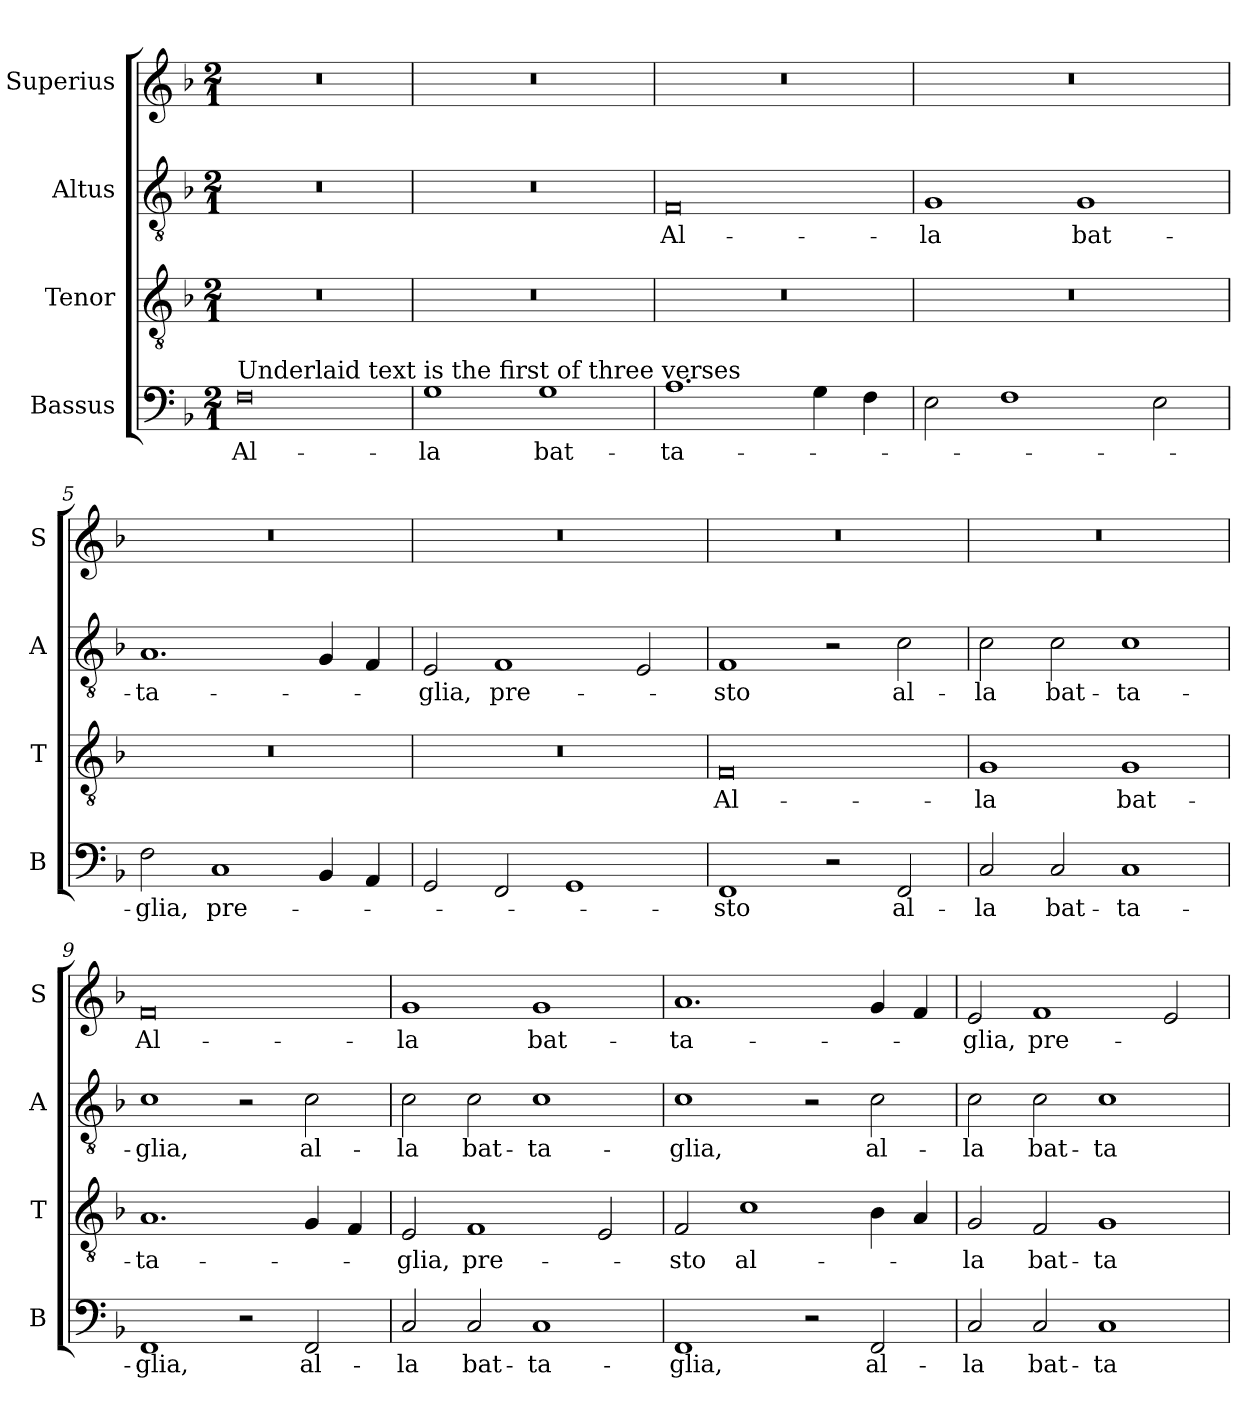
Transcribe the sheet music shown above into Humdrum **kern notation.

**kern	**text	**kern	**text	**kern	**text	**kern	**text
*part4	*part4	*part3	*part3	*part2	*part2	*part1	*part1
*staff4	*staff4	*staff3	*staff3	*staff2	*staff2	*staff1	*staff1
*I"Bassus	*	*I"Tenor	*	*I"Altus	*	*I"Superius	*
*I'B	*	*I'T	*	*I'A	*	*I'S	*
*clefF4	*	*clefGv2	*	*clefGv2	*	*clefG2	*
*k[b-]	*	*k[b-]	*	*k[b-]	*	*k[b-]	*
*M2/1	*	*M2/1	*	*M2/1	*	*M2/1	*
=1	=1	=1	=1	=1	=1	=1	=1
!LO:TX:a:t=Underlaid text is the first of three verses	!	!	!	!	!	!	!
0F	Al-	0r	.	0r	.	0r	.
=2	=2	=2	=2	=2	=2	=2	=2
1G	-la	0r	.	0r	.	0r	.
1G	bat-	.	.	.	.	.	.
=3	=3	=3	=3	=3	=3	=3	=3
1.A	-ta-	0r	.	0F	Al-	0r	.
4G	.	.	.	.	.	.	.
4F	.	.	.	.	.	.	.
=4	=4	=4	=4	=4	=4	=4	=4
2E	.	0r	.	1G	-la	0r	.
1F	.	.	.	.	.	.	.
.	.	.	.	1G	bat-	.	.
2E	.	.	.	.	.	.	.
=5	=5	=5	=5	=5	=5	=5	=5
2F	-glia,	0r	.	1.A	-ta-	0r	.
1C	pre-	.	.	.	.	.	.
4BB-	.	.	.	4G	.	.	.
4AA	.	.	.	4F	.	.	.
=6	=6	=6	=6	=6	=6	=6	=6
2GG	.	0r	.	2E	-glia,	0r	.
2FF	.	.	.	1F	pre-	.	.
1GG	.	.	.	.	.	.	.
.	.	.	.	2E	.	.	.
=7	=7	=7	=7	=7	=7	=7	=7
1FF	-sto	0F	Al-	1F	-sto	0r	.
2r	.	.	.	2r	.	.	.
2FF	al-	.	.	2c	al-	.	.
=8	=8	=8	=8	=8	=8	=8	=8
2C	-la	1G	-la	2c	-la	0r	.
2C	bat-	.	.	2c	bat-	.	.
1C	-ta-	1G	bat-	1c	-ta-	.	.
=9	=9	=9	=9	=9	=9	=9	=9
1FF	-glia,	1.A	-ta-	1c	-glia,	0f	Al-
2r	.	.	.	2r	.	.	.
2FF	al-	4G	.	2c	al-	.	.
.	.	4F	.	.	.	.	.
=10	=10	=10	=10	=10	=10	=10	=10
2C	-la	2E	-glia,	2c	-la	1g	-la
2C	bat-	1F	pre-	2c	bat-	.	.
1C	-ta-	.	.	1c	-ta-	1g	bat-
.	.	2E	.	.	.	.	.
=11	=11	=11	=11	=11	=11	=11	=11
1FF	-glia,	2F	-sto	1c	-glia,	1.a	-ta-
.	.	1c	al-	.	.	.	.
2r	.	.	.	2r	.	.	.
2FF	al-	4B-	.	2c	al-	4g	.
.	.	4A	.	.	.	4f	.
=12	=12	=12	=12	=12	=12	=12	=12
2C	-la	2G	-la	2c	-la	2e	-glia,
2C	bat-	2F	bat-	2c	bat-	1f	pre-
1C	-ta-	1G	-ta-	1c	-ta-	.	.
.	.	.	.	.	.	2e	.
=	=	=	=	=	=	=	=
*-	*-	*-	*-	*-	*-	*-	*-
